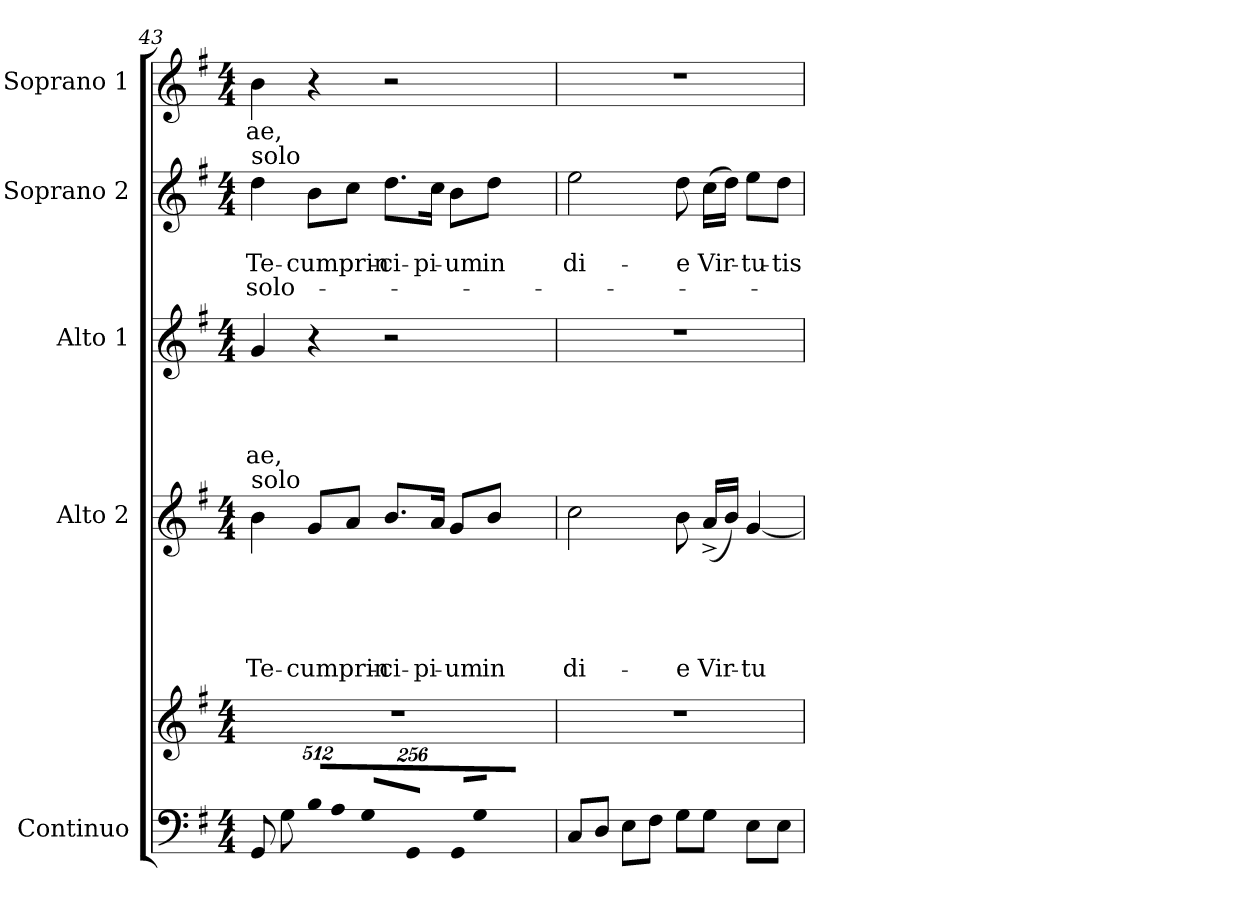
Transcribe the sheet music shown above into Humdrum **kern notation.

**kern	**kern	**kern	**text	**text	**text	**text	**text	**kern	**text	**text	**text	**text	**kern	**text	**text	**text	**kern	**text
*part5	*part5	*part4	*part4	*part4	*part4	*part4	*part4	*part3	*part3	*part3	*part3	*part3	*part2	*part2	*part2	*part2	*part1	*part1
*staff6	*staff5	*staff4	*staff4	*staff4	*staff4	*staff4	*staff4	*staff3	*staff3	*staff3	*staff3	*staff3	*staff2	*staff2	*staff2	*staff2	*staff1	*staff1
*I"Continuo	*	*I"Alto 2	*	*	*	*	*	*I"Alto 1	*	*	*	*	*I"Soprano 2	*	*	*	*I"Soprano 1	*
*	*	*I'A. 2	*	*	*	*	*	*I'A. 1	*	*	*	*	*I'S. 2	*	*	*	*I'S. 1	*
*clefF4	*clefG2	*clefG2	*	*	*	*	*	*clefG2	*	*	*	*	*clefG2	*	*	*	*clefG2	*
*k[f#]	*k[f#]	*k[f#]	*	*	*	*	*	*k[f#]	*	*	*	*	*k[f#]	*	*	*	*k[f#]	*
*G:	*G:	*G:	*	*	*	*	*	*G:	*	*	*	*	*G:	*	*	*	*G:	*
*M4/4	*M4/4	*M4/4	*	*	*	*	*	*M4/4	*	*	*	*	*M4/4	*	*	*	*M4/4	*
=43	=43	=43	=43	=43	=43	=43	=43	=43	=43	=43	=43	=43	=43	=43	=43	=43	=43	=43
!	!	!	!	!	!	!	!	!	!	!	!	!	!LO:TX:a:t=solo	!	!	!	!	!
!	!	!LO:TX:a:t=solo	!	!	!	!	!	!	!	!	!	!	!	!	!	!	!	!
!	!	!	!	!	!	!	!LO:LY:b	!	!	!	!	!LO:LY:b	!	!	!LO:LY:b	!LO:LY:b	!	!LO:LY:b
8GG/	1r	4b\	.	.	.	.	Te-	4g/	.	.	.	-ae,	4dd\	.	Te-	solo-	4b\	-ae,
8G\	.	.	.	.	.	.	.	.	.	.	.	.	.	.	.	.	.	.
*Xbrackettup	*	*	*	*	*	*	*	*	*	*	*	*	*	*	*	*	*	*
!LO:N:vis=8	!	!	!	!	!	!	!LO:LY:b	!	!	!	!	!	!	!	!LO:LY:b	!	!	!
4096%341B\L	.	8g/L	.	.	.	.	-cumprin-	4r	.	.	.	.	8b\L	.	-cumprin-	.	4r	.
!LO:N:vis=8	!	!	!	!	!	!	!	!	!	!	!	!	!	!	!	!	!	!
2048%171A>\J	.	.	.	.	.	.	.	.	.	.	.	.	.	.	.	.	.	.
.	.	8a/J	.	.	.	.	.	.	.	.	.	.	8cc\J	.	.	.	.	.
!LO:N:vis=8	!	!	!	!	!	!	!	!	!	!	!	!	!	!	!	!	!	!
4096%341G/L	.	.	.	.	.	.	.	.	.	.	.	.	.	.	.	.	.	.
!LO:N:vis=8	!	!	!	!	!	!	!LO:LY:b	!	!	!	!	!	!	!	!LO:LY:b	!	!	!
4096%341GG/J	.	8.b/L	.	.	.	.	-ci-	2r	.	.	.	.	8.dd\L	.	-ci-	.	2r	.
!LO:N:vis=8	!	!	!	!	!	!	!	!	!	!	!	!	!	!	!	!	!	!
2048%171GG/L	.	.	.	.	.	.	.	.	.	.	.	.	.	.	.	.	.	.
!LO:N:vis=8	!	!	!	!	!	!	!	!	!	!	!	!	!	!	!	!	!	!
4096%341G/J	.	.	.	.	.	.	.	.	.	.	.	.	.	.	.	.	.	.
!	!	!	!	!	!	!	!LO:LY:b	!	!	!	!	!	!	!	!LO:LY:b	!	!	!
.	.	16a/Jk	.	.	.	.	-pi-	.	.	.	.	.	16cc\Jk	.	-pi-	.	.	.
!	!	!	!	!	!	!	!LO:LY:b	!	!	!	!	!	!	!	!LO:LY:b	!	!	!
4ryy	.	8g/L	.	.	.	.	-um	.	.	.	.	.	8b\L	.	-um	.	.	.
!	!	!	!	!	!	!	!LO:LY:b	!	!	!	!	!	!	!	!LO:LY:b	!	!	!
.	.	8b/J	.	.	.	.	in	.	.	.	.	.	8dd\J	.	in	.	.	.
!!LO:LB:g=z
=44	=44	=44	=44	=44	=44	=44	=44	=44	=44	=44	=44	=44	=44	=44	=44	=44	=44	=44
!	!	!	!	!	!	!	!LO:LY:b	!	!	!	!	!	!	!	!LO:LY:b	!	!	!
8C/L	1r	2cc\	.	.	.	.	di-	1r	.	.	.	.	2ee\	.	di-	.	1r	.
8D/J	.	.	.	.	.	.	.	.	.	.	.	.	.	.	.	.	.	.
8E\L	.	.	.	.	.	.	.	.	.	.	.	.	.	.	.	.	.	.
8F#\J	.	.	.	.	.	.	.	.	.	.	.	.	.	.	.	.	.	.
!	!	!	!	!	!	!	!LO:LY:b	!	!	!	!	!	!	!	!LO:LY:b	!	!	!
8G\L	.	8b\	.	.	.	.	-e	.	.	.	.	.	8dd\	.	-e	.	.	.
!	!	!	!	!	!	!	!LO:LY:b	!	!	!	!	!	!	!	!LO:LY:b	!	!	!
8G\J	.	(<16a^</LL	.	.	.	.	Vir-	.	.	.	.	.	(>16cc\LL	.	Vir-	.	.	.
.	.	16b/JJ)	.	.	.	.	.	.	.	.	.	.	16dd\JJ)	.	.	.	.	.
!	!	!	!	!	!	!	!LO:LY:b	!	!	!	!	!	!	!	!LO:LY:b	!	!	!
8E\L	.	[<4g/	.	.	.	.	-tu-	.	.	.	.	.	8ee\L	.	-tu-	.	.	.
!	!	!	!	!	!	!	!	!	!	!	!	!	!	!	!LO:LY:b	!	!	!
8E\J	.	.	.	.	.	.	.	.	.	.	.	.	8dd\J	.	-tis	.	.	.
=	=	=	=	=	=	=	=	=	=	=	=	=	=	=	=	=	=	=
*-	*-	*-	*-	*-	*-	*-	*-	*-	*-	*-	*-	*-	*-	*-	*-	*-	*-	*-
